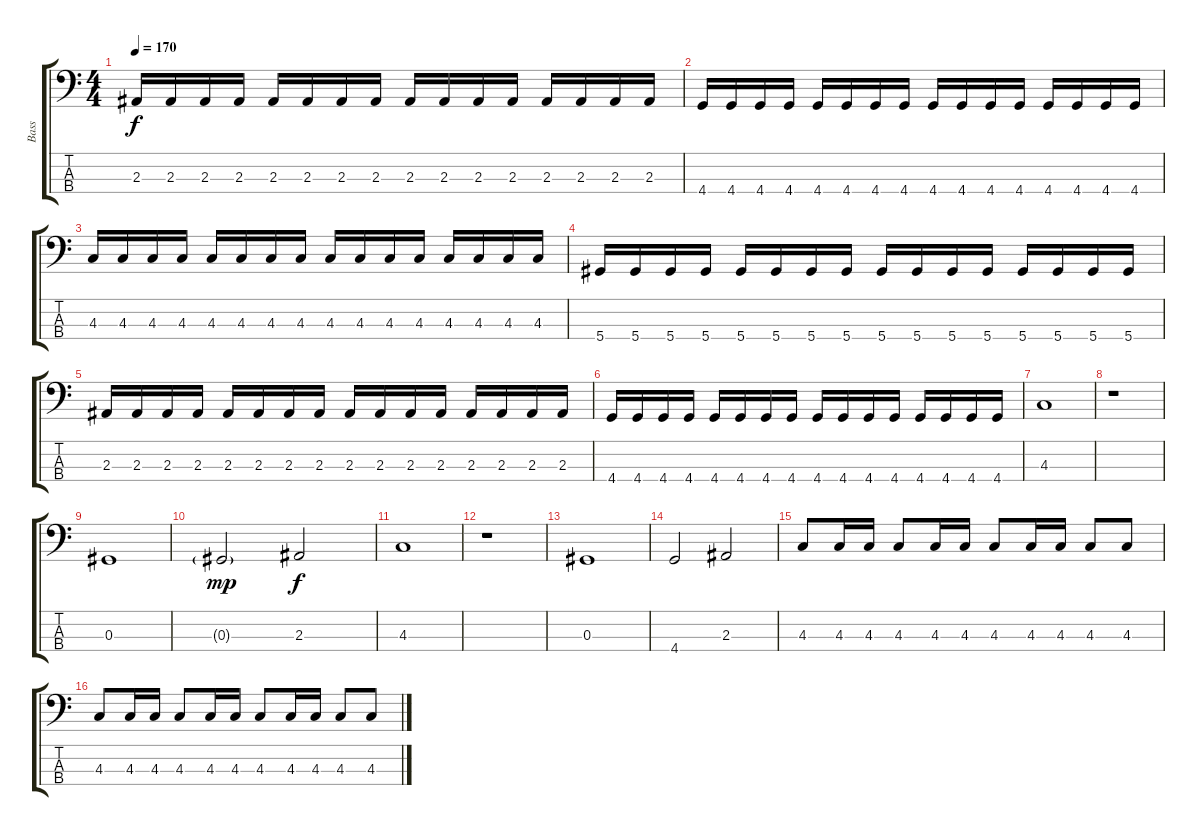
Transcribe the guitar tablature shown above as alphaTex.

\track ("Bass" "Bass") {instrument electricbassfinger}
\staff {score tabs}
\tuning (Gb2 Db2 Ab1 Eb1) {hide}
\ts (4 4)
\tempo 170
\clef f4
\ks c
2.3.16{dy f} 2.3.16 2.3.16 2.3.16 2.3.16 2.3.16 2.3.16 2.3.16 2.3.16 2.3.16 2.3.16 2.3.16 2.3.16 2.3.16 2.3.16 2.3.16 |
4.4.16 4.4.16 4.4.16 4.4.16 4.4.16 4.4.16 4.4.16 4.4.16 4.4.16 4.4.16 4.4.16 4.4.16 4.4.16 4.4.16 4.4.16 4.4.16 |
4.3.16 4.3.16 4.3.16 4.3.16 4.3.16 4.3.16 4.3.16 4.3.16 4.3.16 4.3.16 4.3.16 4.3.16 4.3.16 4.3.16 4.3.16 4.3.16 |
5.4.16 5.4.16 5.4.16 5.4.16 5.4.16 5.4.16 5.4.16 5.4.16 5.4.16 5.4.16 5.4.16 5.4.16 5.4.16 5.4.16 5.4.16 5.4.16 |
2.3.16 2.3.16 2.3.16 2.3.16 2.3.16 2.3.16 2.3.16 2.3.16 2.3.16 2.3.16 2.3.16 2.3.16 2.3.16 2.3.16 2.3.16 2.3.16 |
4.4.16 4.4.16 4.4.16 4.4.16 4.4.16 4.4.16 4.4.16 4.4.16 4.4.16 4.4.16 4.4.16 4.4.16 4.4.16 4.4.16 4.4.16 4.4.16 |
4.3.1 |
r.1 |
0.3.1 |
0.3{g}.2{dy mp} 2.3.2{dy f} |
4.3.1 |
r.1 |
0.3.1 |
4.4.2 2.3.2 |
4.3.8 4.3.16 4.3.16 4.3.8 4.3.16 4.3.16 4.3.8 4.3.16 4.3.16 4.3.8 4.3.8 |
4.3.8 4.3.16 4.3.16 4.3.8 4.3.16 4.3.16 4.3.8 4.3.16 4.3.16 4.3.8 4.3.8
